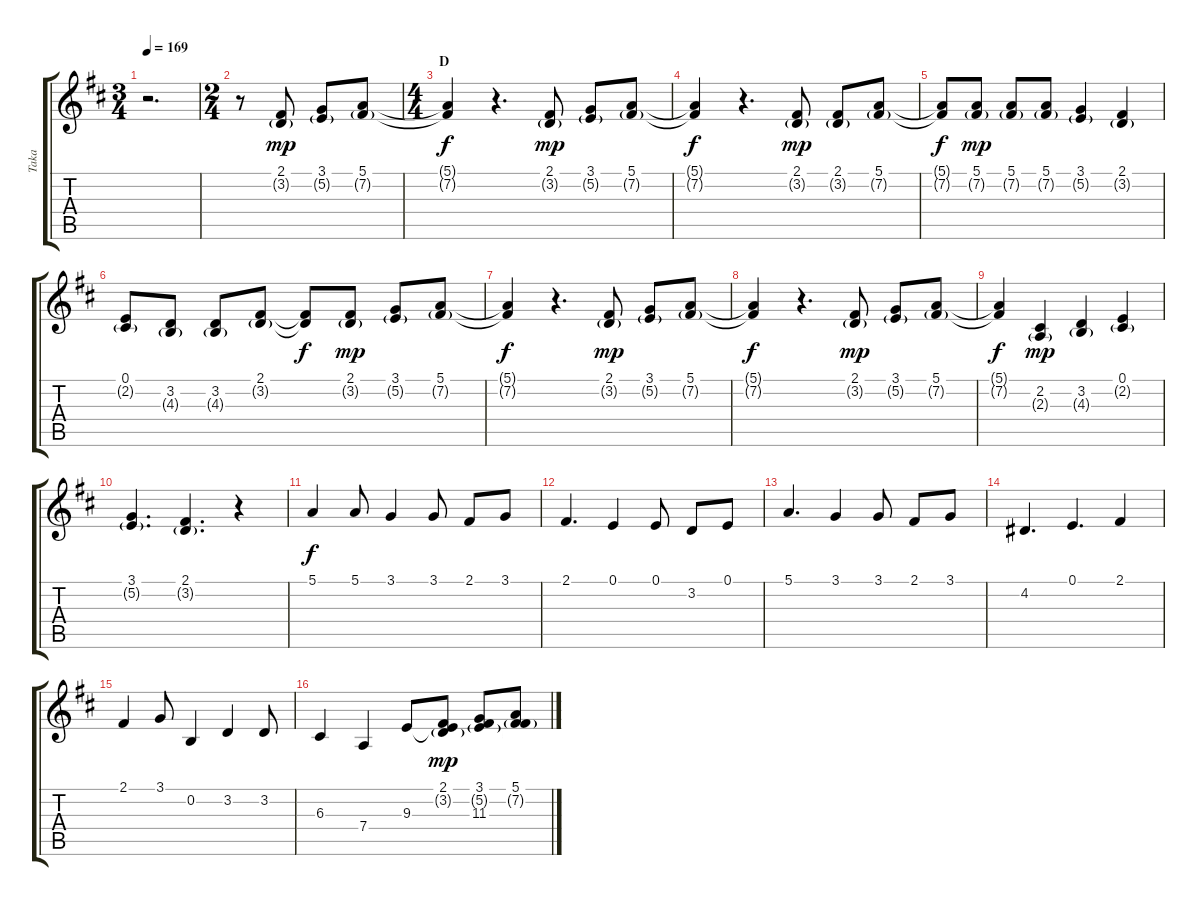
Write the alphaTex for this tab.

\track ("Taka" "Taka") {instrument lead1square}
\staff {score tabs}
\tuning (E4 B3 G3 D3 A2 E2) {hide}
\ts (3 4)
\tempo 169
\clef g2
\ks d
r.2{d dy f} |
\ts (2 4)
r.8 (2.1 3.2{g}).8{dy mp} (3.1 5.2{g}).8 (5.1 7.2{g}).8 |
\ts (4 4)
\section ("" "D")
(5.1{t} 7.2{t}).4{dy f} r.4{d} (2.1 3.2{g}).8{dy mp} (3.1 5.2{g}).8 (5.1 7.2{g}).8 |
(5.1{t} 7.2{t}).4{dy f} r.4{d} (2.1 3.2{g}).8{dy mp} (2.1 3.2{g}).8 (5.1 7.2{g}).8 |
(5.1{t} 7.2{t}).8{dy f} (5.1 7.2{g}).8{dy mp} (5.1 7.2{g}).8 (5.1 7.2{g}).8 (3.1 5.2{g}).4 (2.1 3.2{g}).4 |
(0.1 2.2{g}).8 (3.2 4.3{g}).8 (3.2 4.3{g}).8 (2.1 3.2{g}).8 (2.1{t} 3.2{t}).8{dy f} (2.1 3.2{g}).8{dy mp} (3.1 5.2{g}).8 (5.1 7.2{g}).8 |
(5.1{t} 7.2{t}).4{dy f} r.4{d} (2.1 3.2{g}).8{dy mp} (3.1 5.2{g}).8 (5.1 7.2{g}).8 |
(5.1{t} 7.2{t}).4{dy f} r.4{d} (2.1 3.2{g}).8{dy mp} (3.1 5.2{g}).8 (5.1 7.2{g}).8 |
(5.1{t} 7.2{t}).4{dy f} (2.2 2.3{g}).4{dy mp} (3.2 4.3{g}).4 (0.1 2.2{g}).4 |
(3.1 5.2{g}).4{d} (2.1 3.2{g}).4{d} r.4 |
5.1.4{dy f} 5.1.8 3.1.4 3.1.8 2.1.8 3.1.8 |
2.1.4{d} 0.1.4 0.1.8 3.2.8 0.1.8 |
5.1.4{d} 3.1.4 3.1.8 2.1.8 3.1.8 |
4.2.4{d} 0.1.4{d} 2.1.4 |
2.1.4 3.1.8 0.2.4 3.2.4 3.2.8 |
6.3.4 7.4.4 9.3.8 (2.1 3.2{g} 9.3{t}).8{dy mp} (3.1 5.2{g} 11.3).8 (5.1 7.2{g} 11.3{t}).8
